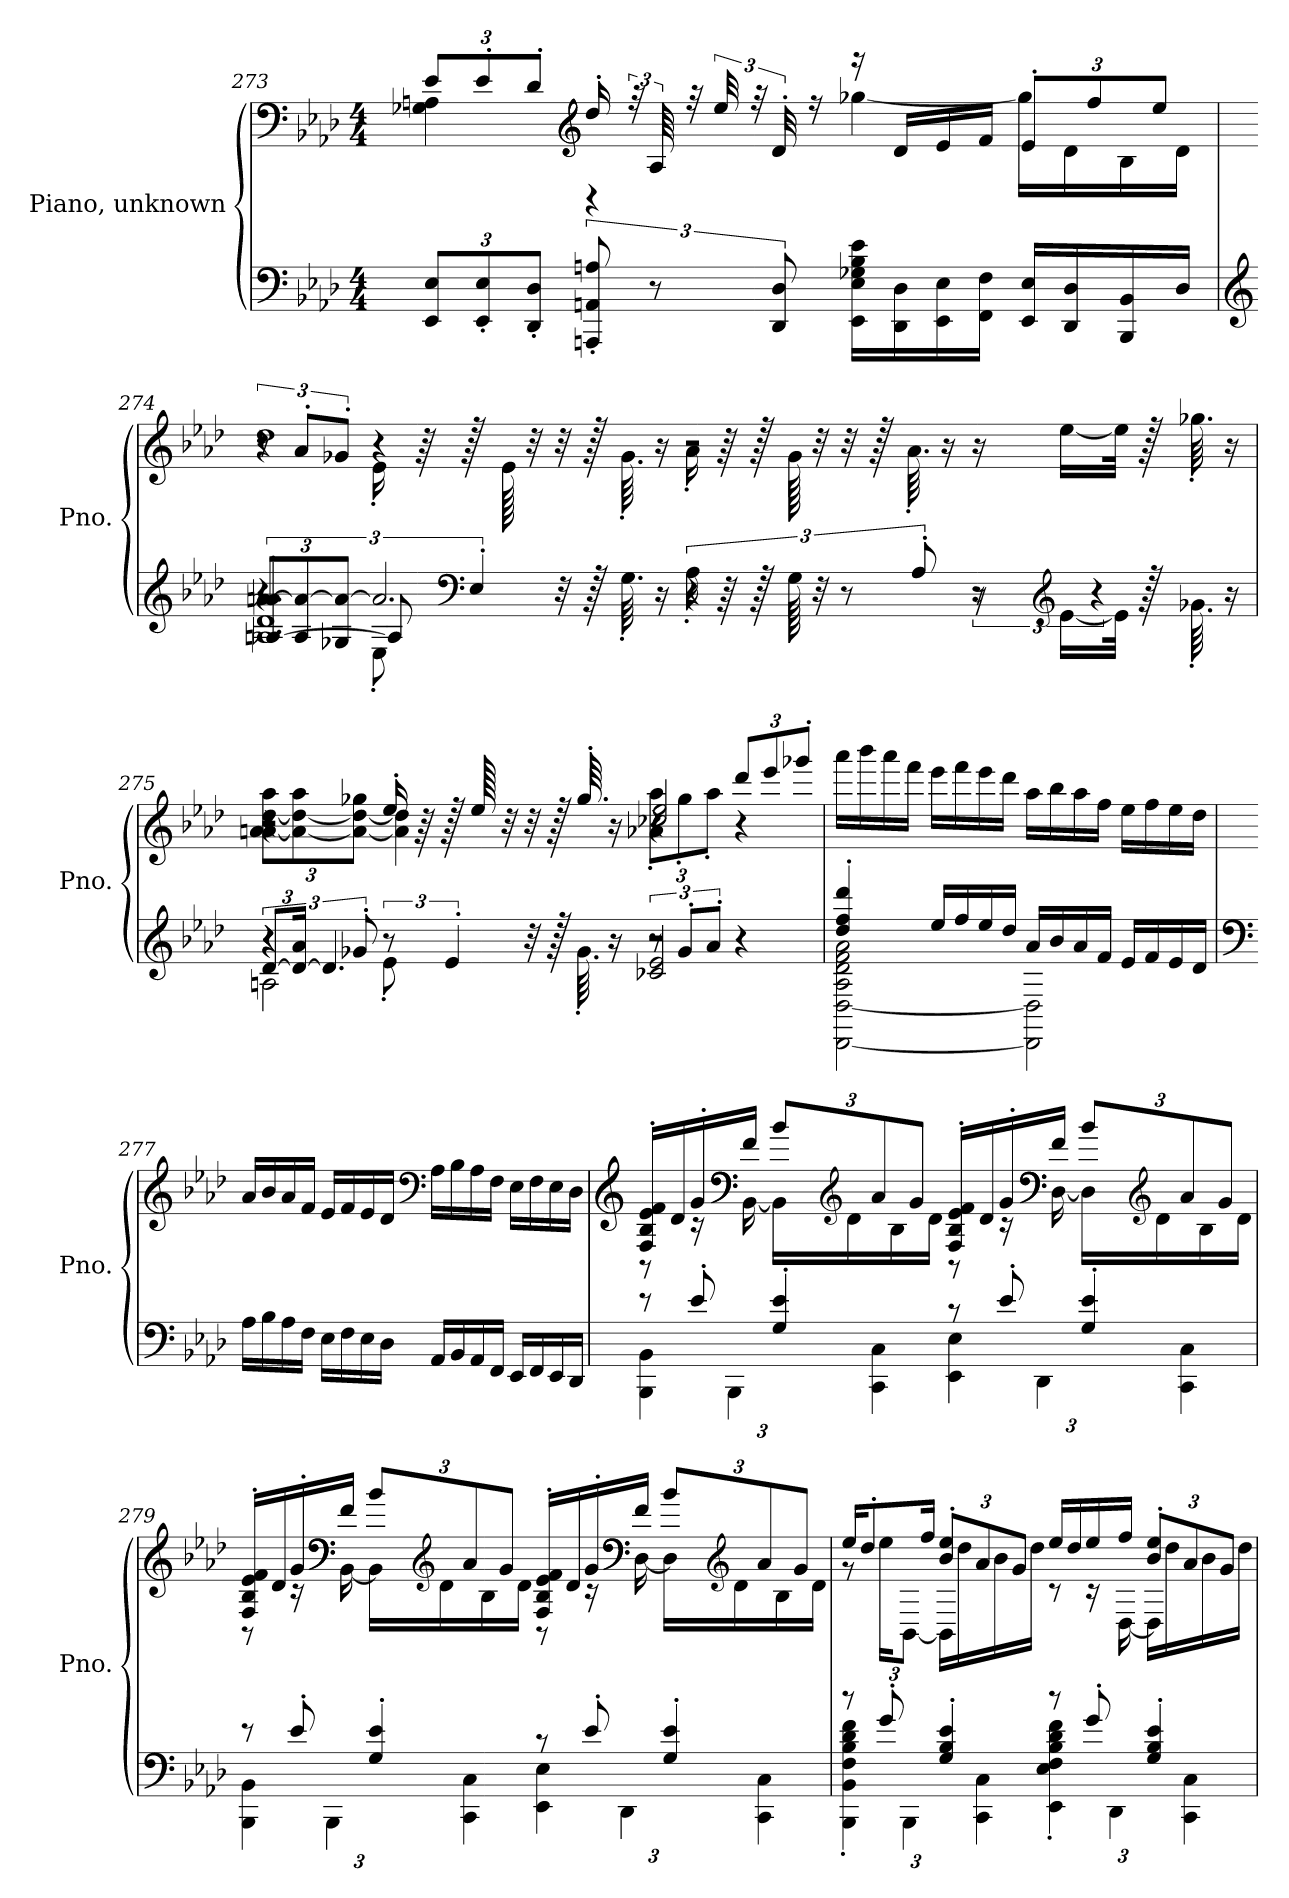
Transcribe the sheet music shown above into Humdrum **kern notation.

**kern	**kern
*part1	*part1
*staff2	*staff1
*I"Piano, unknown	*
*I'Pno.	*
!!LO:LB:g=z
*clefF4	*clefF4
*k[b-e-a-d-]	*k[b-e-a-d-]
*M4/4	*M4/4
*Xbrackettup	*Xbrackettup
=273	=273
*	*^
12EE-/ 12E-/L	12e-/L	4G-X\ 4An\
12EE-/' 12E-/'	12e-'/	.
12DD-/' 12D-/'J	12d-'/J	.
*	*clefG2	*
*brackettup	*	*
12AAAn/' 12AAn/' 12An/'	16dd-'/	4r
*	*brackettup	*
.	48r	.
12r	96A/	.
.	32r	.
.	48ee-/	.
.	48r	.
12DD-/ 12D-/	48d-'/	.
.	16r	.
16EE-\ 16E-\ 16G-X\ 16B-\ 16e-\LL	16r	[4gg-X\
16DD-\ 16D-\	16d-/LL	.
16EE-\ 16E-\	16e-/	.
16FF\ 16F\JJ	16f/JJ	.
*	*Xbrackettup	*
16EE-/ 16E-/LL	12e-'/L	16gg-\LL]
16DD-/ 16D-/	.	16d-\
.	12ff/	.
16BBB-/ 16BB-/	.	16B-\
.	12ee-/J	.
16D-/JJ	.	16d-\JJ
*	*v	*v
!!LO:LB:g=z
=274	=274
*clefG2	*
*^	*^
*	*^	*	*^
*Xbrackettup	*	*brackettup	*	*	*brackettup
*	*	*^	*	*	*
[12an/L	1An 1d-	[6.A-X/' 6.a-X/'	4r	1dd-	4r	12r
12A-/ 12a/_	.	.	.	.	.	12a-'/L
12G-X/ 12a/_J	.	.	.	.	.	12g-X'/J
2.a/]	.	12A-/]	8E-'\	.	16e-'\	4r
.	.	.	.	.	64r	.
.	.	.	.	.	128r	.
*clefF4	*	*	*	*	*	*
.	.	6E-'/	.	.	.	.
.	.	.	.	.	128e-\	.
.	.	.	.	.	32r	.
.	.	.	32r	.	32r	.
.	.	.	128r	.	128r	.
.	.	.	64.G-'\	.	64.g-'\	.
.	.	.	16r	.	16r	.
.	.	6r	16A-'\	.	16a-'\	2r
.	.	.	64r	.	64r	.
.	.	.	128r	.	128r	.
.	.	.	128G-\	.	128g-\	.
.	.	.	32r	.	32r	.
.	.	.	8r	.	32r	.
.	.	.	.	.	128r	.
.	.	.	.	.	64.a-'\	.
.	.	12A-'/	.	.	.	.
.	.	.	.	.	16r	.
.	.	12r	16r	.	16r	.
*clefG2	*	*	*	*	*	*
.	.	.	[16e-\LL	.	[16ee-\LL	.
.	.	6r	.	.	.	.
.	.	.	32e-\JJk]	.	32ee-\JJk]	.
.	.	.	128r	.	128r	.
.	.	.	64.g-X'\	.	64.gg-X'\	.
.	.	.	16r	.	16r	.
!!LO:LB:g=z	!!	!!
=275	=275	=275	=275	=275	=275	=275
*	*	*Xbrackettup	*	*	*Xbrackettup	*
6r	4r	[12d-/L	2An\	4r	12a-\ [12an\ [12dd-\ 12aa-\L	2r
.	.	24d-/_ 24a-/Jk	.	.	12a\_ 12dd-\_ 12aa-\	.
.	.	4.d-/]	.	.	.	.
12g-X'/	.	.	.	.	12a\_ 12dd-\_ 12gg-X\J	.
12r	8e-'\	.	.	16ee-'/	4a\] 4dd-\]	.
.	.	.	.	64r	.	.
.	.	.	.	128r	.	.
6e-'/	.	.	.	.	.	.
.	.	.	.	128ee-/	.	.
.	.	.	.	32r	.	.
.	32r	.	.	32r	.	.
.	128r	.	.	128r	.	.
.	64.g-'\	.	.	64.gg-'/	.	.
.	16r	.	.	16r	.	.
*brackettup	*	*	*	*	*	*
12r	2r	2c-X/ 2e-/	2r	4r	12a-X\' 12aa-\'L	2cc-X/ 2ee-/
12g-'/L	.	.	.	.	12gg-'\	.
12a-'/J	.	.	.	.	12aa-'\J	.
4r	.	.	.	12ddd-/L	4r	.
.	.	.	.	12eee-/	.	.
.	.	.	.	12ggg-X'/J	.	.
*	*v	*v	*v	*	*	*
*	*	*v	*v	*v
!!LO:PB:g=z
=276	=276	=276
4dd-/' 4ff/' 4ddd-/'	[2DD-\ [2D-\ 2A-\ 2d-\ 2f\ 2a-\	16aaa-\LL
.	.	16bbb-\
.	.	16aaa-\
.	.	16fff\JJ
16ee-/LL	.	16eee-\LL
16ff/	.	16fff\
16ee-/	.	16eee-\
16dd-/JJ	.	16ddd-\JJ
16a-/LL	2DD-\] 2D-\]	16aa-\LL
16b-/	.	16bb-\
16a-/	.	16aa-\
16f/JJ	.	16ff\JJ
16e-/LL	.	16ee-\LL
16f/	.	16ff\
16e-/	.	16ee-\
16d-/JJ	.	16dd-\JJ
*v	*v	*
=277	=277
*clefF4	*
16A-\LL	16a-/LL
16B-\	16b-/
16A-\	16a-/
16F\JJ	16f/JJ
16E-\LL	16e-/LL
16F\	16f/
16E-\	16e-/
16D-\JJ	16d-/JJ
*	*clefF4
16AA-/LL	16A-\LL
16BB-/	16B-\
16AA-/	16A-\
16FF/JJ	16F\JJ
16EE-/LL	16E-\LL
16FF/	16F\
16EE-/	16E-\
16DD-/JJ	16D-\JJ
!!LO:LB:g=z
=278	=278
*	*clefG2
*^	*^
8r	6BBB-\ 6BB-\	16F/' 16B-/' 16e-/' 16f/'LL	8r
.	.	16d-/	.
8e-'/	.	16g'/	16r
.	6BBB-\	.	.
*	*	*clefF4	*
.	.	16f/JJ	[16BB-\
4G/' 4e-/'	.	12b-/L	16BB-\LL]
*	*	*clefG2	*
.	.	.	16d-\
.	6CC\ 6C\	12a-/	.
.	.	.	16B-\
.	.	12g/J	.
.	.	.	16d-\JJ
8r	6EE-\ 6E-\	16F/' 16B-/' 16e-/' 16f/'LL	8r
.	.	16d-/	.
8e-'/	.	16g'/	16r
.	6DD-\	.	.
*	*	*clefF4	*
.	.	16f/JJ	[16D-\
4G/' 4e-/'	.	12b-/L	16D-\LL]
*	*	*clefG2	*
.	.	.	16d-\
.	6CC\ 6C\	12a-/	.
.	.	.	16B-\
.	.	12g/J	.
.	.	.	16d-\JJ
!!LO:LB:g=z	!!
=279	=279	=279	=279
8r	6BBB-\ 6BB-\	16F/' 16B-/' 16e-/' 16f/'LL	8r
.	.	16d-/	.
8e-'/	.	16g'/	16r
.	6BBB-\	.	.
*	*	*clefF4	*
.	.	16f/JJ	[16BB-\
4G/' 4e-/'	.	12b-/L	16BB-\LL]
*	*	*clefG2	*
.	.	.	16d-\
.	6CC\ 6C\	12a-/	.
.	.	.	16B-\
.	.	12g/J	.
.	.	.	16d-\JJ
8r	6EE-\ 6E-\	16F/' 16B-/' 16e-/' 16f/'LL	8r
.	.	16d-/	.
8e-'/	.	16g'/	16r
.	6DD-\	.	.
*	*	*clefF4	*
.	.	16f/JJ	[16D-\
4G/' 4e-/'	.	12b-/L	16D-\LL]
*	*	*clefG2	*
.	.	.	16d-\
.	6CC\ 6C\	12a-/	.
.	.	.	16B-\
.	.	12g/J	.
.	.	.	16d-\JJ
!!LO:LB:g=z	!!
=280	=280	=280	=280
8r	6BBB-\' 6BB-\' 6F\' 6B-\' 6d-\' 6f\'	16ee-/KL	8r
.	.	8dd-'/	.
8g'/	.	.	24ee-\KL
.	6BBB-\	.	[12BB-\J
.	.	16ff/Jk	.
4G/' 4B-/' 4e-/'	.	12b-/' 12ee-/'L	16BB-\LL]
.	.	.	16dd-\
.	6CC\ 6C\	12a-/	.
.	.	.	16b-\
.	.	12g/J	.
.	.	.	16dd-\JJ
8r	6EE-\' 6E-\' 6F\' 6B-\' 6d-\' 6f\'	16ee-/LL	8r
.	.	16dd-/	.
8g'/	.	16ee-/	16r
.	6DD-\	.	.
.	.	16ff/JJ	[16D-\
4G/' 4B-/' 4e-/'	.	12b-/' 12ee-/'L	16D-\LL]
.	.	.	16dd-\
.	6CC\ 6C\	12a-/	.
.	.	.	16b-\
.	.	12g/J	.
.	.	.	16dd-\JJ
*v	*v	*	*
*	*v	*v
=	=
*-	*-
